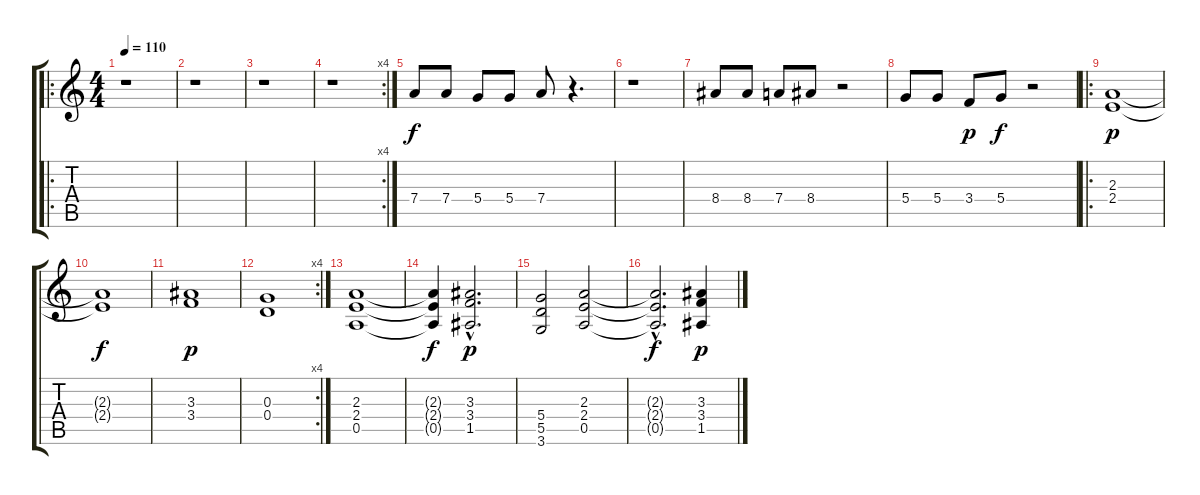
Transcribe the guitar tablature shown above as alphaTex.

\track "" {instrument distortionguitar}
\staff {score tabs}
\tuning (E4 B3 G3 D3 A2 E2) {hide}
\ro
\ts (4 4)
\tempo 110
\clef g2
\ks c
r.1{dy f instrument distortionguitar} |
r.1 |
r.1 |
\rc 4
r.1 |
7.4.8 7.4.8 5.4.8 5.4.8 7.4.8 r.4{d} |
r.1 |
8.4.8 8.4.8 7.4.8 8.4.8 r.2 |
5.4.8 5.4.8 3.4.8{dy p} 5.4.8{dy f} r.2 |
\ro
(2.3 2.4).1{dy p} |
(2.3{t} 2.4{t}).1{dy f} |
(3.3 3.4).1{dy p} |
\rc 4
(0.3 0.4).1 |
(2.3 2.4 0.5).1 |
(2.3{t} 2.4{t} 0.5{t}).4{dy f} (3.3{hac} 3.4{hac} 1.5{hac}).2{d dy p} |
(5.4 5.5 3.6).2 (2.3 2.4 0.5).2 |
(2.3{hac t} 2.4{hac t} 0.5{hac t}).2{d dy f} (3.3 3.4 1.5).4{dy p}
